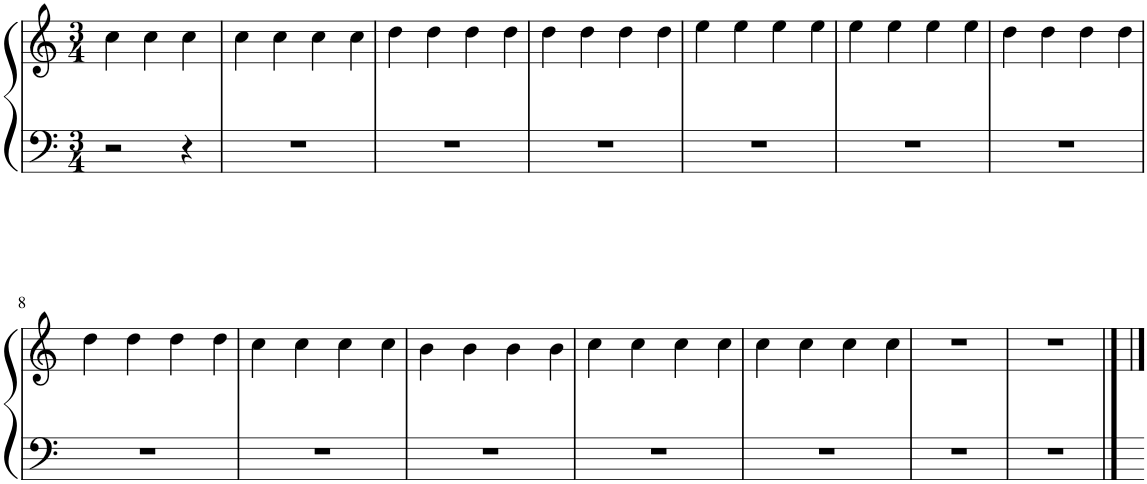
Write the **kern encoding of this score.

**kern	**kern
*part1	*part1
*staff2	*staff1
*I"Piano	*
*I'Pia.	*
*clefF4	*clefG2
*k[]	*k[]
*M3/4	*M3/4
=1	=1
2r	4cc\
.	4cc\
4r	4cc\
=2	=2
2.r	4cc\
.	4cc\
.	4cc\
4ryy	4cc\
=3	=3
2.r	4dd\
.	4dd\
.	4dd\
4ryy	4dd\
=4	=4
2.r	4dd\
.	4dd\
.	4dd\
4ryy	4dd\
=5	=5
2.r	4ee\
.	4ee\
.	4ee\
4ryy	4ee\
=6	=6
2.r	4ee\
.	4ee\
.	4ee\
4ryy	4ee\
=7	=7
2.r	4dd\
.	4dd\
.	4dd\
4ryy	4dd\
!!LO:LB:g=z
=8	=8
2.r	4dd\
.	4dd\
.	4dd\
4ryy	4dd\
=9	=9
2.r	4cc\
.	4cc\
.	4cc\
4ryy	4cc\
=10	=10
2.r	4b\
.	4b\
.	4b\
4ryy	4b\
=11	=11
2.r	4cc\
.	4cc\
.	4cc\
4ryy	4cc\
=12	=12
2.r	4cc\
.	4cc\
.	4cc\
4ryy	4cc\
=13	=13
2.r	2.r
==14	==14
2.r	2.r
==	==
*-	*-
